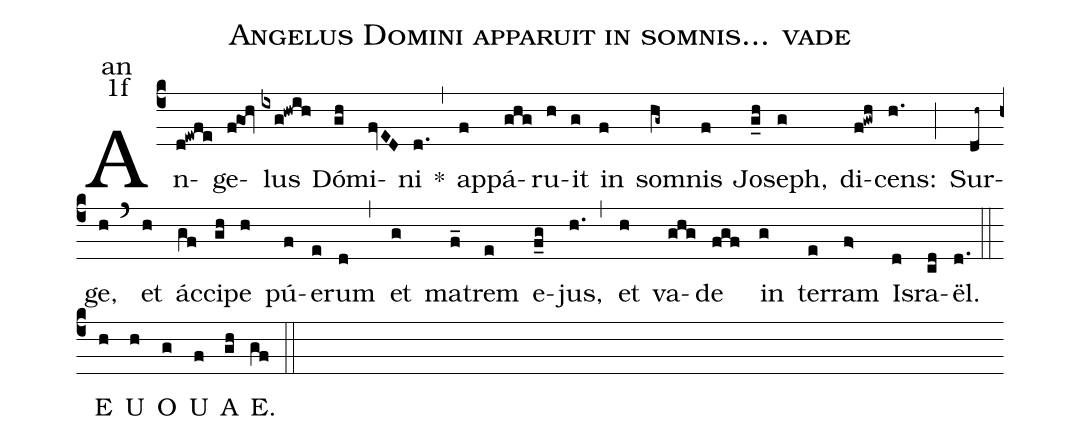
name:Angelus Domini apparuit in somnis... vade;
office-part:an;
mode:1f;
%%
(c4) An(d!ewfe)ge(f!goh)lus(ixg!!hwih) Dó(gh)mi(fvED)ni(d.)  <sp>*</sp>(,) ap(f)pá(ghg)ru(h)it(g) in(f) som(hg~)nis(f) Jo(g_h)seph,(g)
di(f!gwh)cens:(h.) (;) Sur(dh~)ge,(h) (`) et(h) ác(gf)ci(gh)pe(h) pú(f)e(e)rum(d) (,) et(g) ma(f_)trem(e) e(f_g)jus,(h.) (,) et(h) va(ghg)de(fgf) in(g) ter(e)ram(f>) Is(d)ra(cd)ël.(d.) (::)
<eu>E(h) U(h) O(g) U(f) A(gh) E.(gf) </eu>(::)
